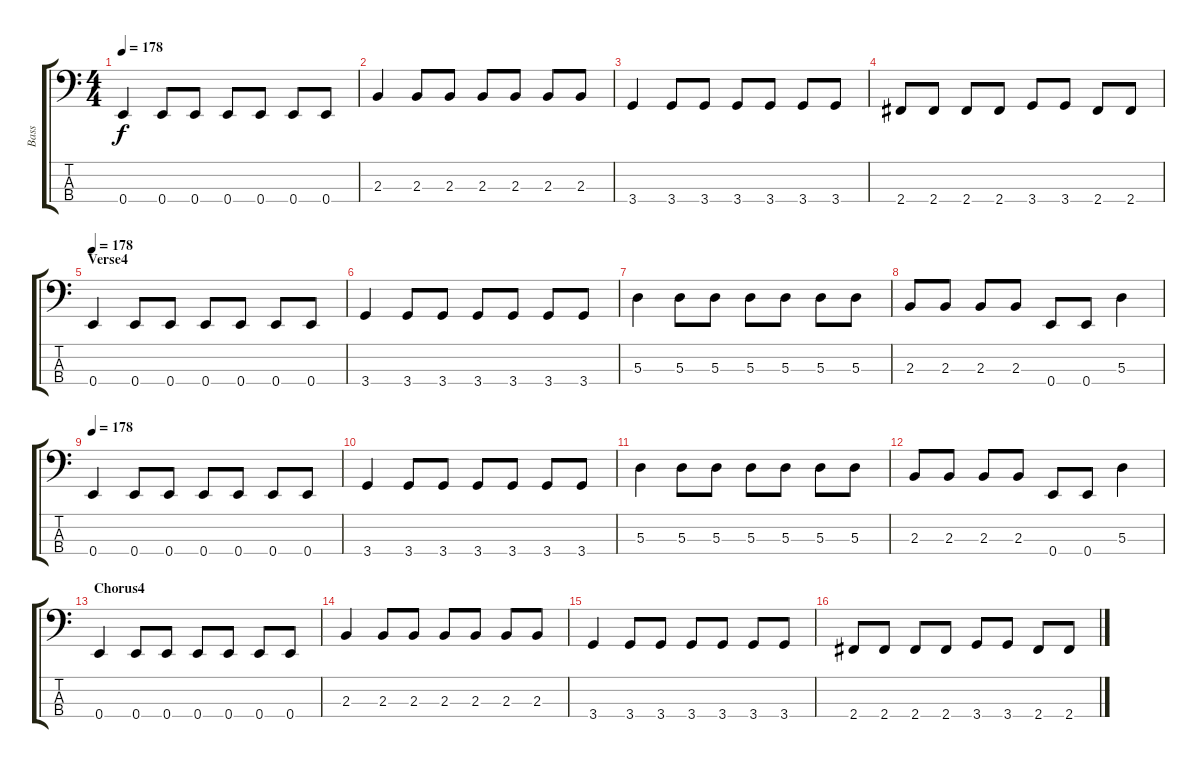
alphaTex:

\track ("Bass" "Bass") {instrument electricbassfinger}
\staff {score tabs}
\tuning (G2 D2 A1 E1) {hide}
\ts (4 4)
\tempo 178
\clef f4
\ks c
0.4.4{dy f} 0.4.8 0.4.8 0.4.8 0.4.8 0.4.8 0.4.8 |
2.3.4 2.3.8 2.3.8 2.3.8 2.3.8 2.3.8 2.3.8 |
3.4.4 3.4.8 3.4.8 3.4.8 3.4.8 3.4.8 3.4.8 |
2.4.8 2.4.8 2.4.8 2.4.8 3.4.8 3.4.8 2.4.8 2.4.8 |
\section ("" "Verse4")
\tempo 178
0.4.4 0.4.8 0.4.8 0.4.8 0.4.8 0.4.8 0.4.8 |
3.4.4 3.4.8 3.4.8 3.4.8 3.4.8 3.4.8 3.4.8 |
5.3.4 5.3.8 5.3.8 5.3.8 5.3.8 5.3.8 5.3.8 |
2.3.8 2.3.8 2.3.8 2.3.8 0.4.8 0.4.8 5.3.4 |
\tempo 178
0.4.4 0.4.8 0.4.8 0.4.8 0.4.8 0.4.8 0.4.8 |
3.4.4 3.4.8 3.4.8 3.4.8 3.4.8 3.4.8 3.4.8 |
5.3.4 5.3.8 5.3.8 5.3.8 5.3.8 5.3.8 5.3.8 |
2.3.8 2.3.8 2.3.8 2.3.8 0.4.8 0.4.8 5.3.4 |
\section ("" "Chorus4")
0.4.4 0.4.8 0.4.8 0.4.8 0.4.8 0.4.8 0.4.8 |
2.3.4 2.3.8 2.3.8 2.3.8 2.3.8 2.3.8 2.3.8 |
3.4.4 3.4.8 3.4.8 3.4.8 3.4.8 3.4.8 3.4.8 |
2.4.8 2.4.8 2.4.8 2.4.8 3.4.8 3.4.8 2.4.8 2.4.8
